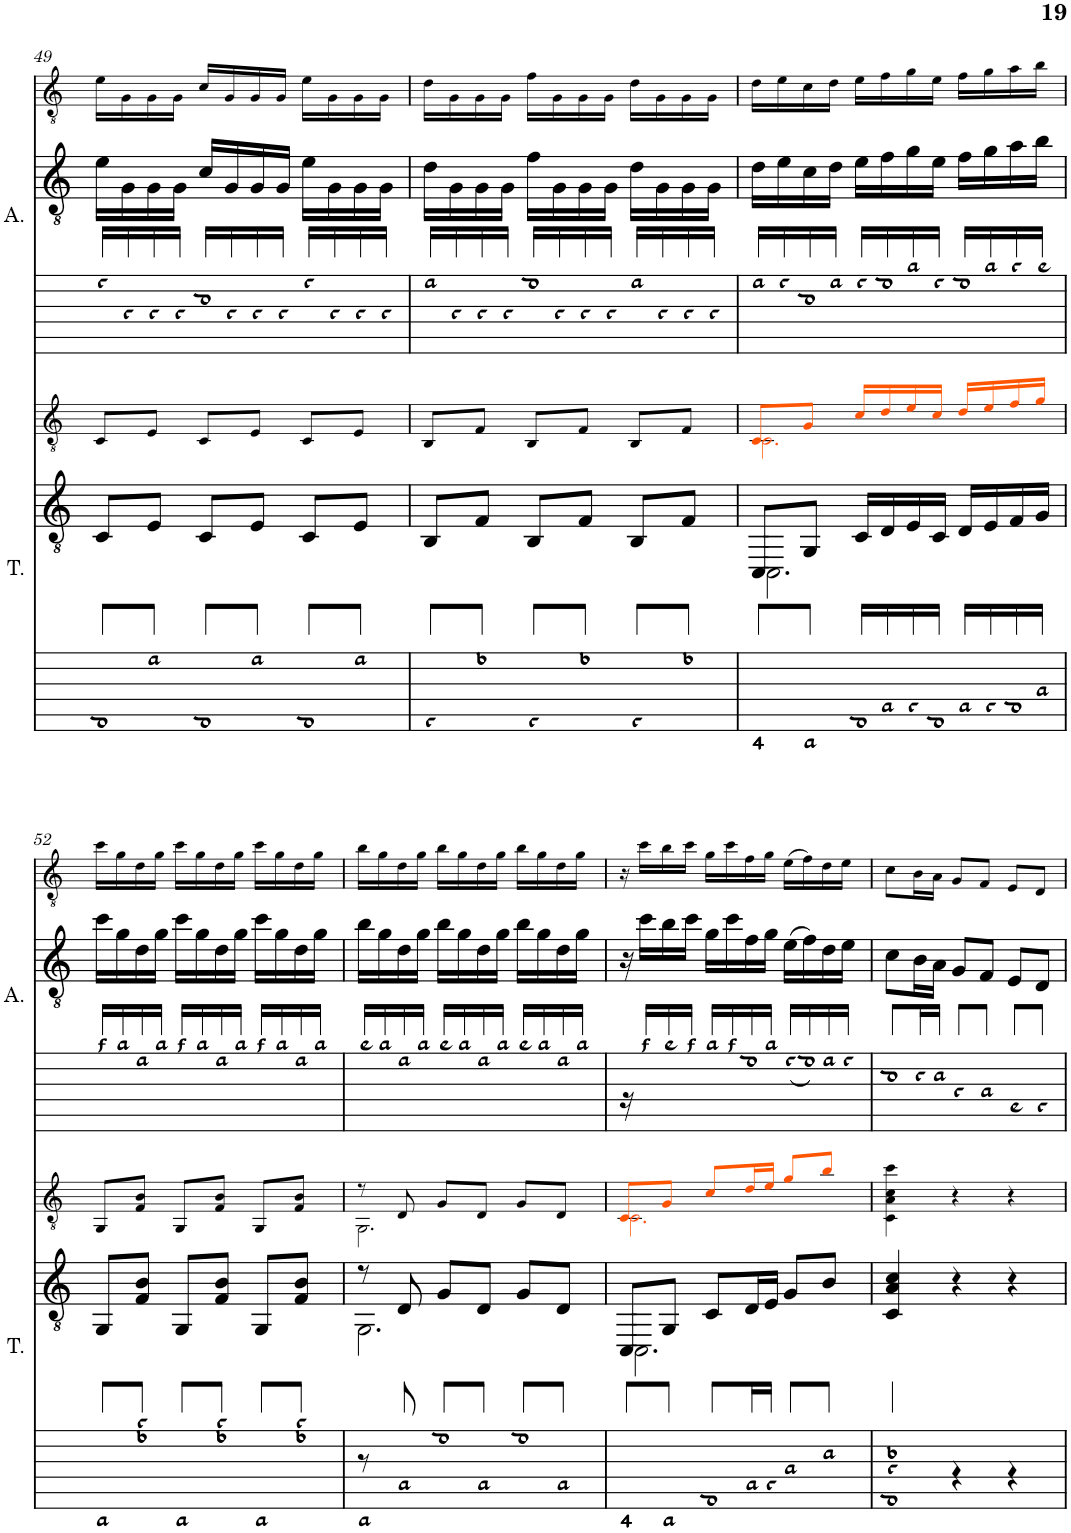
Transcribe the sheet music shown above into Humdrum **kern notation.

**kern	**kern	**kern	**kern	**kern	**kern
*part2	*part2	*part2	*part1	*part1	*part1
*staff6	*staff5	*staff4	*staff3	*staff2	*staff1
*I"Theorbo	*	*	*I"Archlute	*	*
*I'T.	*	*	*I'A.	*	*
!!LO:PB:g=z
*	*clefGv2	*clefGv2	*	*clefGv2	*clefGv2
*k[]	*k[]	*k[]	*k[]	*k[]	*k[]
*M3/4	*M3/4	*M3/4	*M3/4	*M3/4	*M3/4
=49	=49	=49	=49	=49	=49
8C/L	8C/L	8C/L	16e/LL	16e\LL	16e\LL
.	.	.	16G/	16G\	16G\
8E/J	8E/J	8E/J	16G/	16G\	16G\
.	.	.	16G/JJ	16G\JJ	16G\JJ
8C/L	8C/L	8C/L	16c/LL	16c/LL	16c/LL
.	.	.	16G/	16G/	16G/
8E/J	8E/J	8E/J	16G/	16G/	16G/
.	.	.	16G/JJ	16G/JJ	16G/JJ
8C/L	8C/L	8C/L	16e/LL	16e\LL	16e\LL
.	.	.	16G/	16G\	16G\
8E/J	8E/J	8E/J	16G/	16G\	16G\
.	.	.	16G/JJ	16G\JJ	16G\JJ
=50	=50	=50	=50	=50	=50
8BB/L	8BB/L	8BB/L	16d/LL	16d\LL	16d\LL
.	.	.	16G/	16G\	16G\
8F/J	8F/J	8F/J	16G/	16G\	16G\
.	.	.	16G/JJ	16G\JJ	16G\JJ
8BB/L	8BB/L	8BB/L	16f/LL	16f\LL	16f\LL
.	.	.	16G/	16G\	16G\
8F/J	8F/J	8F/J	16G/	16G\	16G\
.	.	.	16G/JJ	16G\JJ	16G\JJ
8BB/L	8BB/L	8BB/L	16d/LL	16d\LL	16d\LL
.	.	.	16G/	16G\	16G\
8F/J	8F/J	8F/J	16G/	16G\	16G\
.	.	.	16G/JJ	16G\JJ	16G\JJ
=51	=51	=51	=51	=51	=51
*^	*^	*^	*	*	*
2.CC	8CC/L	8CC/L	2.CC\	8Ci/L	2.Ci\	16d/LL	16d\LL	16d\LL
.	.	.	.	.	.	16e/	16e\	16e\
.	8GG/J	8GG/J	.	8Gi/J	.	16c/	16c\	16c\
.	.	.	.	.	.	16d/JJ	16d\JJ	16d\JJ
.	16C/LL	16C/LL	.	16ci/LL	.	16e/LL	16e\LL	16e\LL
.	16D/	16D/	.	16di/	.	16f/	16f\	16f\
.	16E/	16E/	.	16ei/	.	16g/	16g\	16g\
.	16C/JJ	16C/JJ	.	16ci/JJ	.	16e/JJ	16e\JJ	16e\JJ
.	16D/LL	16D/LL	.	16di/LL	.	16f/LL	16f\LL	16f\LL
.	16E/	16E/	.	16ei/	.	16g/	16g\	16g\
.	16F/	16F/	.	16fi/	.	16a/	16a\	16a\
.	16G/JJ	16G/JJ	.	16gi/JJ	.	16b/JJ	16b\JJ	16b\JJ
*v	*v	*	*	*	*	*	*	*
*	*v	*v	*	*	*	*	*
*	*	*v	*v	*	*	*
!!LO:LB:g=z
=52	=52	=52	=52	=52	=52
8GG/L	8GG/L	8GG/L	16cc/LL	16cc\LL	16cc\LL
.	.	.	16g/	16g\	16g\
8F/ 8B/J	8F/ 8B/J	8F/ 8B/J	16d/	16d\	16d\
.	.	.	16g/JJ	16g\JJ	16g\JJ
8GG/L	8GG/L	8GG/L	16cc/LL	16cc\LL	16cc\LL
.	.	.	16g/	16g\	16g\
8F/ 8B/J	8F/ 8B/J	8F/ 8B/J	16d/	16d\	16d\
.	.	.	16g/JJ	16g\JJ	16g\JJ
8GG/L	8GG/L	8GG/L	16cc/LL	16cc\LL	16cc\LL
.	.	.	16g/	16g\	16g\
8F/ 8B/J	8F/ 8B/J	8F/ 8B/J	16d/	16d\	16d\
.	.	.	16g/JJ	16g\JJ	16g\JJ
=53	=53	=53	=53	=53	=53
*^	*^	*^	*	*	*
2.GG	8r	8r	2.GG\	8r	2.GG\	16b/LL	16b\LL	16b\LL
.	.	.	.	.	.	16g/	16g\	16g\
.	8D/	8D/	.	8D/	.	16d/	16d\	16d\
.	.	.	.	.	.	16g/JJ	16g\JJ	16g\JJ
.	8G/L	8G/L	.	8G/L	.	16b/LL	16b\LL	16b\LL
.	.	.	.	.	.	16g/	16g\	16g\
.	8D/J	8D/J	.	8D/J	.	16d/	16d\	16d\
.	.	.	.	.	.	16g/JJ	16g\JJ	16g\JJ
.	8G/L	8G/L	.	8G/L	.	16b/LL	16b\LL	16b\LL
.	.	.	.	.	.	16g/	16g\	16g\
.	8D/J	8D/J	.	8D/J	.	16d/	16d\	16d\
.	.	.	.	.	.	16g/JJ	16g\JJ	16g\JJ
=54	=54	=54	=54	=54	=54	=54	=54	=54
2.CC	8CC/L	8CC/L	2.CC\	8Ci/L	2.Ci\	16r	16r	16r
.	.	.	.	.	.	16cc/LL	16cc\LL	16cc\LL
.	8GG/J	8GG/J	.	8Gi/J	.	16b/	16b\	16b\
.	.	.	.	.	.	16cc/JJ	16cc\JJ	16cc\JJ
.	8C/L	8C/L	.	8ci/L	.	16g/LL	16g\LL	16g\LL
.	.	.	.	.	.	16cc/	16cc\	16cc\
.	16D/L	16D/L	.	16di/L	.	16f/	16f\	16f\
.	16E/JJ	16E/JJ	.	16ei/JJ	.	16g/JJ	16g\JJ	16g\JJ
.	8G/L	8G/L	.	8gi/L	.	16e/LL	16e\LL	(16e\LL
.	.	.	.	.	.	16f/	16f\	16f\)
.	8B/J	8B/J	.	8bi/J	.	16d/	16d\	16d\
.	.	.	.	.	.	16e/JJ	16e\JJ	16e\JJ
*v	*v	*	*	*	*	*	*	*
*	*v	*v	*	*	*	*	*
*	*	*v	*v	*	*	*
=55	=55	=55	=55	=55	=55
4C/ 4A/ 4c/	4C/ 4A/ 4c/	4C\ 4A\ 4c\ 4cc\	8c/L	8c\L	8c\L
.	.	.	16B/L	16B\L	16B\L
.	.	.	16A/JJ	16A\JJ	16A\JJ
4r	4r	4r	8G/L	8G/L	8G/L
.	.	.	8F/J	8F/J	8F/J
4r	4r	4r	8E/L	8E/L	8E/L
.	.	.	8D/J	8D/J	8D/J
=	=	=	=	=	=
*-	*-	*-	*-	*-	*-
